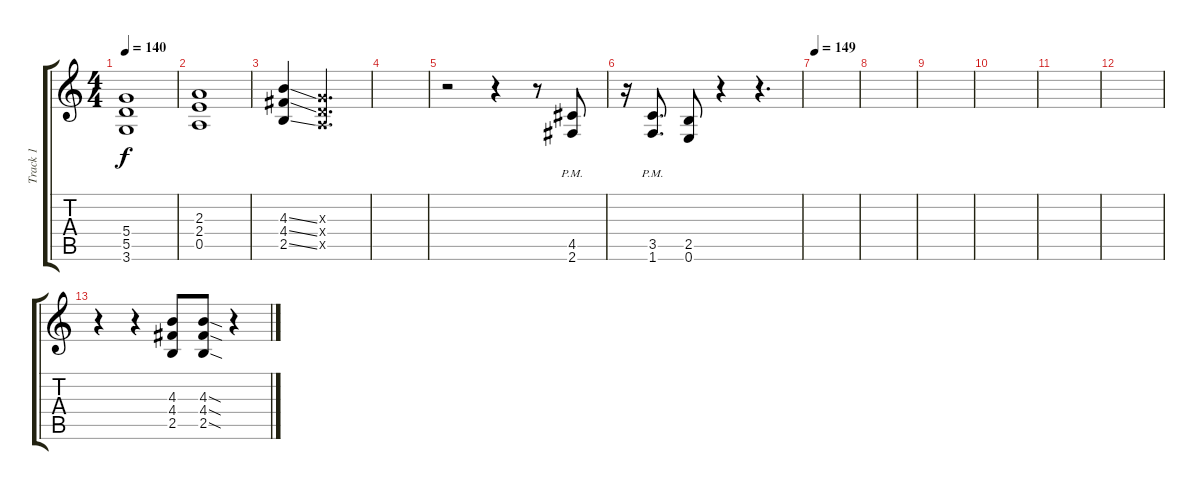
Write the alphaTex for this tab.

\track ("Track 1" "Track 1") {instrument distortionguitar}
\staff {score tabs}
\tuning (E4 B3 G3 D3 A2 E2) {hide}
\ts (4 4)
\tempo 140
\clef g2
\ks c
(5.4 5.5 3.6).1{dy f} |
(2.3 2.4 0.5).1 |
(4.3{ss} 4.4{ss} 2.5{ss}).4 (0.3{x} 0.4{x} 0.5{x}).2{d} |
|
r.2 r.4 r.8 (4.5{pm} 2.6{pm}).8{balance 0} |
r.16 (3.5{pm} 1.6{pm}).8{d} (2.5 0.6).8 r.4 r.4{d balance 8} |
\tempo 149
|
|
|
|
|
|
r.4 r.4 (4.3 4.4 2.5).8 (4.3{sod} 4.4{sod} 2.5{sod}).8 r.4
